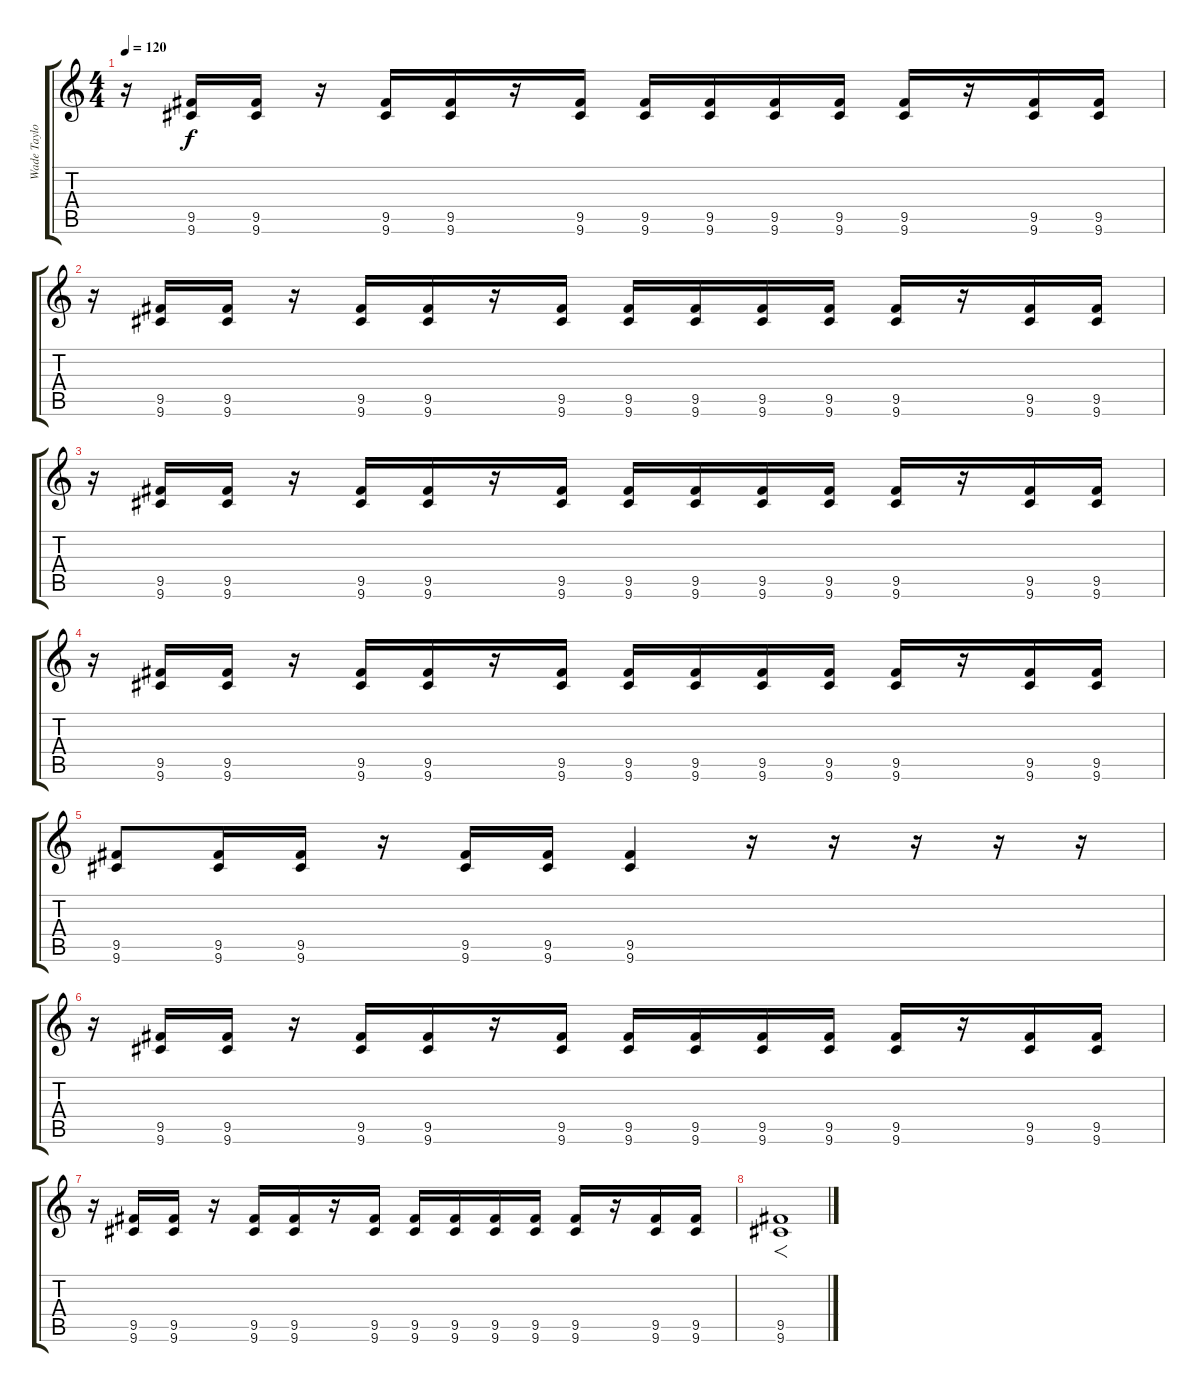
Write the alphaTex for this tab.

\track ("Wade Taylor" "Wade Taylo") {instrument overdrivenguitar}
\staff {score tabs}
\tuning (E4 B3 G3 D3 A2 E2) {hide}
\ts (4 4)
\tempo 120
\clef g2
\ks c
r.16{dy f} (9.5 9.6).16 (9.5 9.6).16 r.16 (9.5 9.6).16 (9.5 9.6).16 r.16 (9.5 9.6).16 (9.5 9.6).16 (9.5 9.6).16 (9.5 9.6).16 (9.5 9.6).16 (9.5 9.6).16 r.16 (9.5 9.6).16 (9.5 9.6).16 |
r.16 (9.5 9.6).16 (9.5 9.6).16 r.16 (9.5 9.6).16 (9.5 9.6).16 r.16 (9.5 9.6).16 (9.5 9.6).16 (9.5 9.6).16 (9.5 9.6).16 (9.5 9.6).16 (9.5 9.6).16 r.16 (9.5 9.6).16 (9.5 9.6).16 |
r.16 (9.5 9.6).16 (9.5 9.6).16 r.16 (9.5 9.6).16 (9.5 9.6).16 r.16 (9.5 9.6).16 (9.5 9.6).16 (9.5 9.6).16 (9.5 9.6).16 (9.5 9.6).16 (9.5 9.6).16 r.16 (9.5 9.6).16 (9.5 9.6).16 |
r.16 (9.5 9.6).16 (9.5 9.6).16 r.16 (9.5 9.6).16 (9.5 9.6).16 r.16 (9.5 9.6).16 (9.5 9.6).16 (9.5 9.6).16 (9.5 9.6).16 (9.5 9.6).16 (9.5 9.6).16 r.16 (9.5 9.6).16 (9.5 9.6).16 |
(9.5 9.6).8 (9.5 9.6).16 (9.5 9.6).16 r.16 (9.5 9.6).16 (9.5 9.6).16 (9.5 9.6).4 r.16 r.16 r.16 r.16 r.16 |
r.16 (9.5 9.6).16 (9.5 9.6).16 r.16 (9.5 9.6).16 (9.5 9.6).16 r.16 (9.5 9.6).16 (9.5 9.6).16 (9.5 9.6).16 (9.5 9.6).16 (9.5 9.6).16 (9.5 9.6).16 r.16 (9.5 9.6).16 (9.5 9.6).16 |
r.16 (9.5 9.6).16 (9.5 9.6).16 r.16 (9.5 9.6).16 (9.5 9.6).16 r.16 (9.5 9.6).16 (9.5 9.6).16 (9.5 9.6).16 (9.5 9.6).16 (9.5 9.6).16 (9.5 9.6).16 r.16 (9.5 9.6).16 (9.5 9.6).16 |
(9.5 9.6).1{f}
